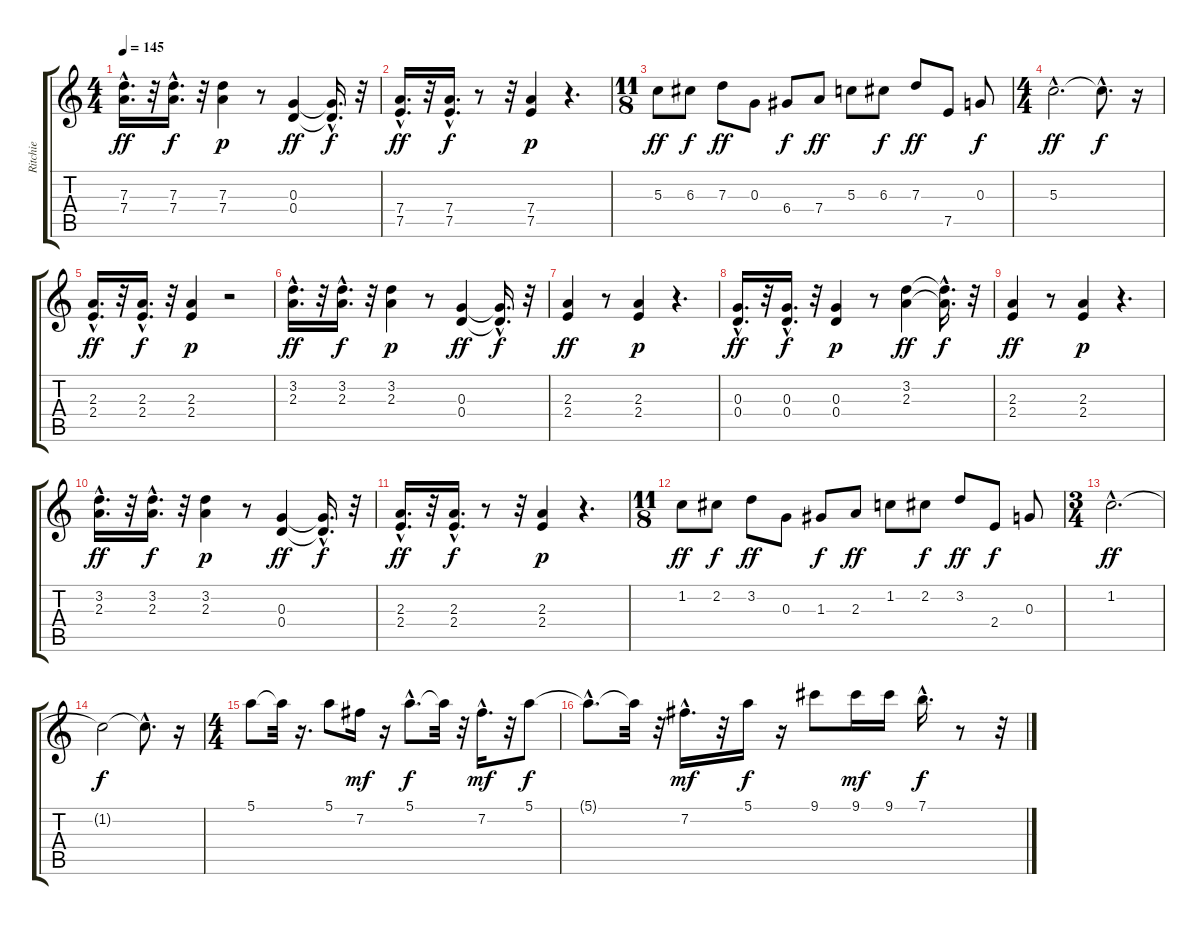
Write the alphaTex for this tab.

\track ("Ritchie" "Ritchie") {instrument overdrivenguitar}
\staff {score tabs}
\tuning (E4 B3 G3 D3 A2 E2) {hide}
\ts (4 4)
\tempo 145
\clef g2
\ks c
(7.3{hac} 7.4{hac}).16{d dy ff} r.32 (7.3{hac} 7.4{hac}).16{d dy f} r.32 (7.3 7.4).4{dy p} r.8 (0.3 0.4).4{dy ff} (0.3{hac t} 0.4{hac t}).16{d dy f} r.32 |
(7.4{hac} 7.5{hac}).16{d dy ff} r.32 (7.4{hac} 7.5{hac}).16{d dy f} r.8 r.32 (7.4 7.5).4{dy p} r.4{d} |
\ts (11 8)
5.3.8{dy ff} 6.3.8{dy f} 7.3.8{dy ff} 0.3.8 6.4.8{dy f} 7.4.8{dy ff} 5.3.8 6.3.8{dy f} 7.3.8{dy ff} 7.5.8 0.3.8{dy f} |
\ts (4 4)
5.3{hac}.2{d dy ff} 5.3{hac t}.8{d dy f} r.16 |
(2.3{hac} 2.4{hac}).16{d dy ff} r.32 (2.3{hac} 2.4{hac}).16{d dy f} r.32 (2.3 2.4).4{dy p} r.2 |
(3.2{hac} 2.3{hac}).16{d dy ff} r.32 (3.2{hac} 2.3{hac}).16{d dy f} r.32 (3.2 2.3).4{dy p} r.8 (0.3 0.4).4{dy ff} (0.3{hac t} 0.4{hac t}).16{d dy f} r.32 |
(2.3 2.4).4{dy ff} r.8 (2.3 2.4).4{dy p} r.4{d} |
(0.3{hac} 0.4{hac}).16{d dy ff} r.32 (0.3{hac} 0.4{hac}).16{d dy f} r.32 (0.3 0.4).4{dy p} r.8 (3.2 2.3).4{dy ff} (3.2{hac t} 2.3{hac t}).16{d dy f} r.32 |
(2.3 2.4).4{dy ff} r.8 (2.3 2.4).4{dy p} r.4{d} |
(3.2{hac} 2.3{hac}).16{d dy ff} r.32 (3.2{hac} 2.3{hac}).16{d dy f} r.32 (3.2 2.3).4{dy p} r.8 (0.3 0.4).4{dy ff} (0.3{hac t} 0.4{hac t}).16{d dy f} r.32 |
(2.3{hac} 2.4{hac}).16{d dy ff} r.32 (2.3{hac} 2.4{hac}).16{d dy f} r.8 r.32 (2.3 2.4).4{dy p} r.4{d} |
\ts (11 8)
1.2.8{dy ff} 2.2.8{dy f} 3.2.8{dy ff} 0.3.8 1.3.8{dy f} 2.3.8{dy ff} 1.2.8 2.2.8{dy f} 3.2.8{dy ff} 2.4.8{dy f} 0.3.8 |
\ts (3 4)
1.2{hac}.2{d dy ff} |
1.2{t}.2{dy f} 1.2{hac t}.8{d} r.16 |
\ts (4 4)
5.1.8 5.1{t}.32 r.16{d} 5.1.8 7.2.16{dy mf} r.16 5.1{hac}.8{d dy f} 5.1{t}.32 r.32 7.2{hac}.16{d dy mf} r.32 5.1.8{dy f} |
5.1{hac t}.8{d} 5.1{t}.32 r.32 7.2{hac}.16{d dy mf} r.32 5.1.16{dy f} r.16 9.1.8 9.1.16{dy mf} 9.1.16 7.1{hac}.16{d dy f} r.8 r.32
